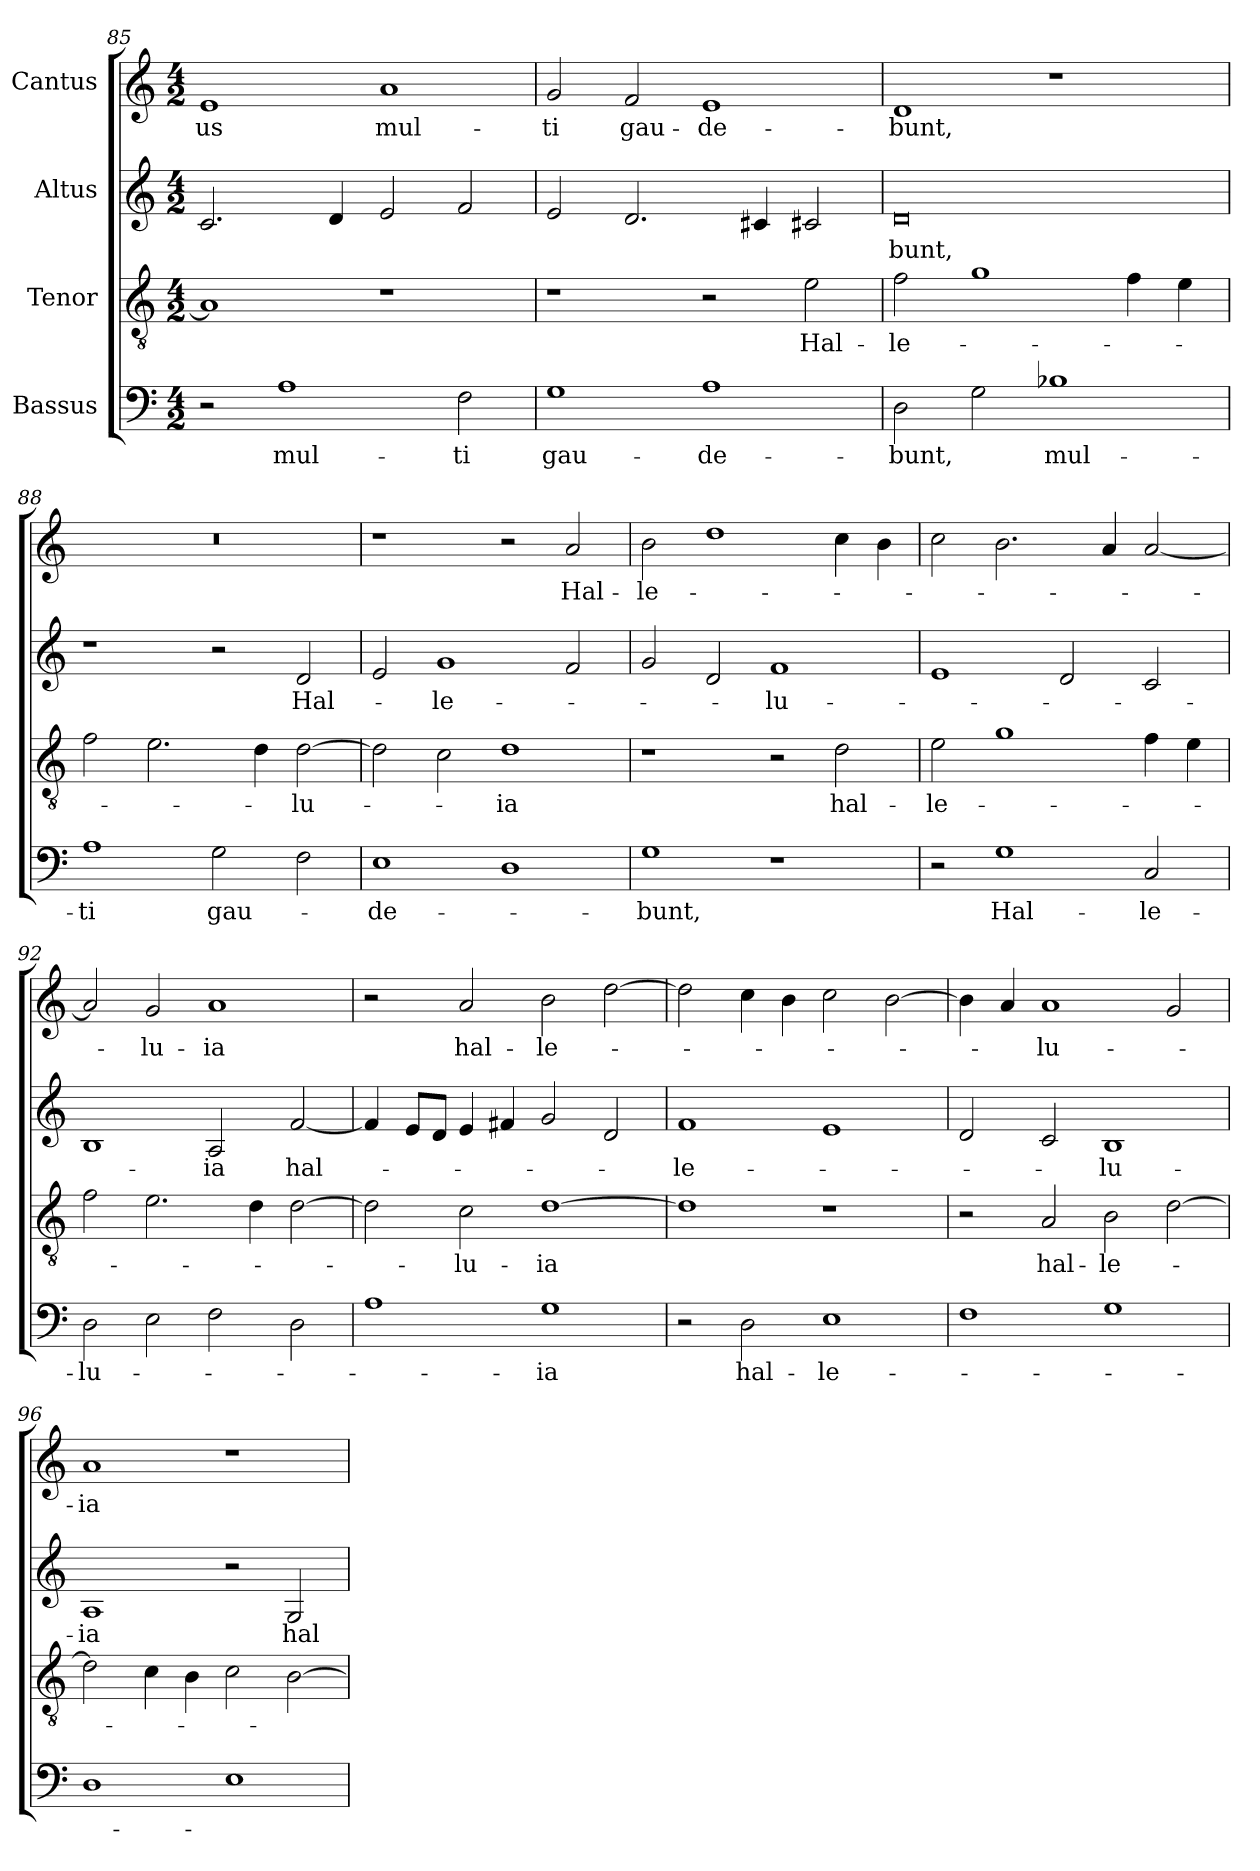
**kern	**text	**kern	**text	**kern	**text	**kern	**text
*part4	*part4	*part3	*part3	*part2	*part2	*part1	*part1
*staff4	*staff4	*staff3	*staff3	*staff2	*staff2	*staff1	*staff1
*I"Bassus	*	*I"Tenor	*	*I"Altus	*	*I"Cantus	*
*clefF4	*	*clefGv2	*	*clefG2	*	*clefG2	*
*k[]	*	*k[]	*	*k[]	*	*k[]	*
*M4/2	*	*M4/2	*	*M4/2	*	*M4/2	*
=85	=85	=85	=85	=85	=85	=85	=85
2r	.	1A/]	.	2.c/	.	1e/	-us
1A\	mul-	.	.	.	.	.	.
.	.	.	.	4d/	.	.	.
.	.	1r	.	2e/	.	1a/	mul-
2F\	-ti	.	.	2f/	.	.	.
=86	=86	=86	=86	=86	=86	=86	=86
1G\	gau-	1r	.	2e/	.	2g/	-ti
.	.	.	.	2.d/	.	2f/	gau-
1A\	-de-	2r	.	.	.	1e/	-de-
.	.	.	.	4c#X/	.	.	.
.	.	2e\	Hal-	2c#X/	.	.	.
=87	=87	=87	=87	=87	=87	=87	=87
2D\	-bunt,	2f\	-le-	0d/	-bunt,	1d/	-bunt,
2G\	.	1g\	.	.	.	.	.
1B-X\	mul-	.	.	.	.	1r	.
.	.	4f\	.	.	.	.	.
.	.	4e\	.	.	.	.	.
=88	=88	=88	=88	=88	=88	=88	=88
1A\	-ti	2f\	.	1r	.	0r	.
.	.	2.e\	.	.	.	.	.
2G\	gau-	.	.	2r	.	.	.
.	.	4d\	.	.	.	.	.
2F\	.	[2d\	-lu-	2d/	Hal-	.	.
=89	=89	=89	=89	=89	=89	=89	=89
1E\	-de-	2d\]	.	2e/	.	1r	.
.	.	2c\	.	1g/	-le-	.	.
1D\	.	1d\	-ia	.	.	2r	.
.	.	.	.	2f/	.	2a/	Hal-
=90	=90	=90	=90	=90	=90	=90	=90
1G\	-bunt,	1r	.	2g/	.	2b\	-le-
.	.	.	.	2d/	.	1dd\	.
1r	.	2r	.	1f/	-lu-	.	.
.	.	2d\	hal-	.	.	4cc\	.
.	.	.	.	.	.	4b\	.
=91	=91	=91	=91	=91	=91	=91	=91
2r	.	2e\	-le-	1e/	.	2cc\	.
1G\	Hal-	1g\	.	.	.	2.b\	.
.	.	.	.	2d/	.	.	.
.	.	.	.	.	.	4a/	.
2C/	-le-	4f\	.	2c/	.	[2a/	.
.	.	4e\	.	.	.	.	.
=92	=92	=92	=92	=92	=92	=92	=92
2D\	-lu-	2f\	.	1B/	.	2a/]	.
2E\	.	2.e\	.	.	.	2g/	-lu-
2F\	.	.	.	2A/	-ia	1a/	-ia
.	.	4d\	.	.	.	.	.
2D\	.	[2d\	.	[2f/	hal-	.	.
=93	=93	=93	=93	=93	=93	=93	=93
1A\	.	2d\]	.	4f/]	.	2r	.
.	.	.	.	8e/L	.	.	.
.	.	.	.	8d/J	.	.	.
.	.	2c\	-lu-	4e/	.	2a/	hal-
.	.	.	.	4f#X/	.	.	.
1G\	-ia	[1d\	-ia	2g/	.	2b\	-le-
.	.	.	.	2d/	.	[2dd\	.
=94	=94	=94	=94	=94	=94	=94	=94
2r	.	1d\]	.	1f/	-le-	2dd\]	.
2D\	hal-	.	.	.	.	4cc\	.
.	.	.	.	.	.	4b\	.
1E\	-le-	1r	.	1e/	.	2cc\	.
.	.	.	.	.	.	[2b\	.
=95	=95	=95	=95	=95	=95	=95	=95
1F\	.	2r	.	2d/	.	4b\]	.
.	.	.	.	.	.	4a/	.
.	.	2A/	hal-	2c/	.	1a/	-lu-
1G\	.	2B\	-le-	1B/	-lu-	.	.
.	.	[2d\	.	.	.	2g/	.
=96	=96	=96	=96	=96	=96	=96	=96
1D\	.	2d\]	.	1A/	-ia	1a/	-ia
.	.	4c\	.	.	.	.	.
.	.	4B\	.	.	.	.	.
1E\	.	2c\	.	2r	.	1r	.
.	.	[2B\	.	2G/	hal-	.	.
=	=	=	=	=	=	=	=
*-	*-	*-	*-	*-	*-	*-	*-
